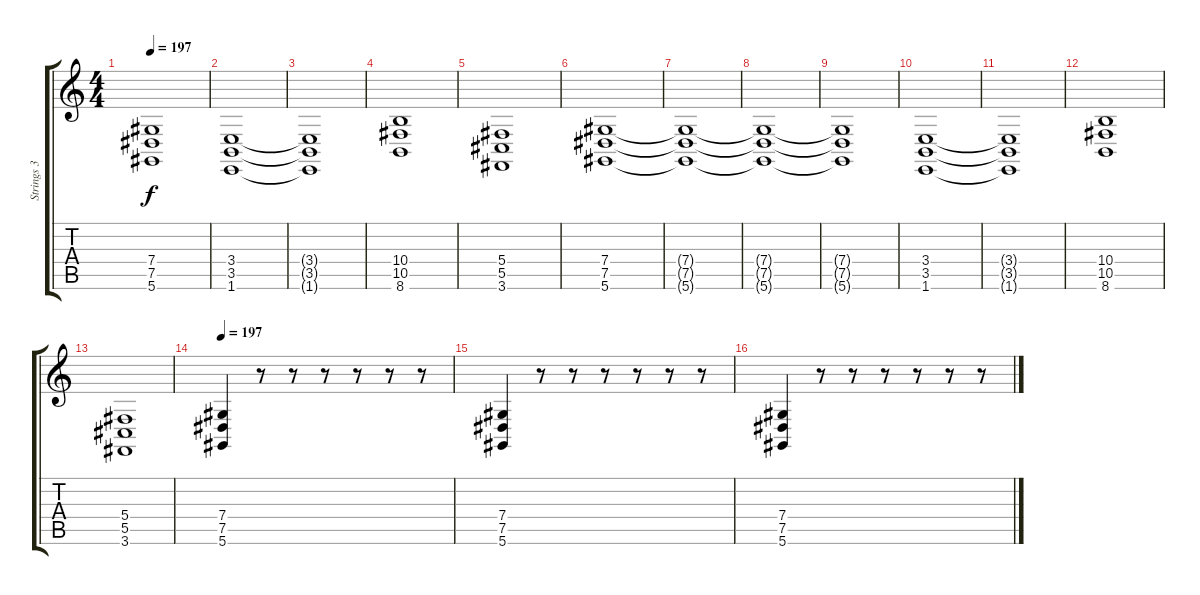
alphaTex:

\track ("Strings 3" "Strings 3") {instrument stringensemble2}
\staff {score tabs}
\tuning (Eb4 Bb3 Gb3 Db3 Ab2 Eb2) {hide}
\ts (4 4)
\tempo 197
\clef g2
\ks c
(7.4{t} 7.5{t} 5.6{t}).1{dy f} |
(3.4 3.5 1.6).1 |
(3.4{t} 3.5{t} 1.6{t}).1 |
(10.4 10.5 8.6).1 |
(5.4 5.5 3.6).1 |
(7.4 7.5 5.6).1 |
(7.4{t} 7.5{t} 5.6{t}).1 |
(7.4{t} 7.5{t} 5.6{t}).1 |
(7.4{t} 7.5{t} 5.6{t}).1 |
(3.4 3.5 1.6).1 |
(3.4{t} 3.5{t} 1.6{t}).1 |
(10.4 10.5 8.6).1 |
(5.4 5.5 3.6).1 |
\tempo 197
(7.4 7.5 5.6).4{volume 8 balance 8 instrument stringensemble2} r.8 r.8 r.8 r.8 r.8 r.8 |
(7.4 7.5 5.6).4 r.8 r.8 r.8 r.8 r.8 r.8 |
(7.4 7.5 5.6).4 r.8 r.8 r.8 r.8 r.8 r.8
